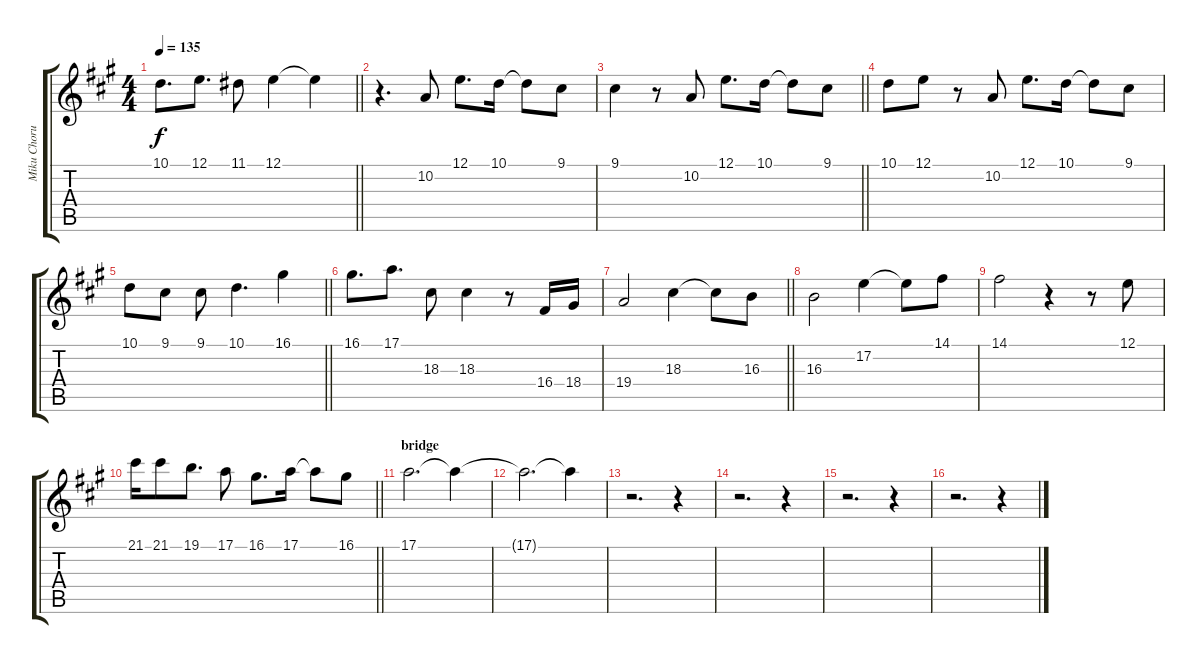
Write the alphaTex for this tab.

\track ("Miku Chorus 3" "Miku Choru") {instrument lead1square}
\staff {score tabs}
\tuning (E4 B3 G3 D3 A2 E2) {hide}
\ts (4 4)
\tempo 135
\clef g2
\barLineRight lightlight
\ks a
10.1.8{d dy f} 12.1.8{d} 11.1.8 12.1.4 12.1{t}.4 |
r.4{d} 10.2.8 12.1.8{d} 10.1.16 10.1{t}.8 9.1.8 |
\barLineRight lightlight
9.1.4 r.8 10.2.8 12.1.8{d} 10.1.16 10.1{t}.8 9.1.8 |
10.1.8 12.1.8 r.8 10.2.8 12.1.8{d} 10.1.16 10.1{t}.8 9.1.8 |
\barLineRight lightlight
10.1.8 9.1.8 9.1.8 10.1.4{d} 16.1.4 |
16.1.8{d} 17.1.8{d} 18.3.8 18.3.4 r.8 16.4.16 18.4.16 |
\barLineRight lightlight
19.4.2 18.3.4 18.3{t}.8 16.3.8 |
16.3.2 17.2.4 17.2{t}.8 14.1.8 |
14.1.2 r.4 r.8 12.1.8 |
\barLineRight lightlight
21.1.16 21.1.8 19.1.8{d} 17.1.8 16.1.8{d} 17.1.16 17.1{t}.8 16.1.8 |
\section ("" "bridge")
17.1.2{d} 17.1{t}.4 |
17.1{t}.2{d} 17.1{t}.4 |
r.2{d} r.4 |
r.2{d} r.4 |
r.2{d} r.4 |
r.2{d} r.4
